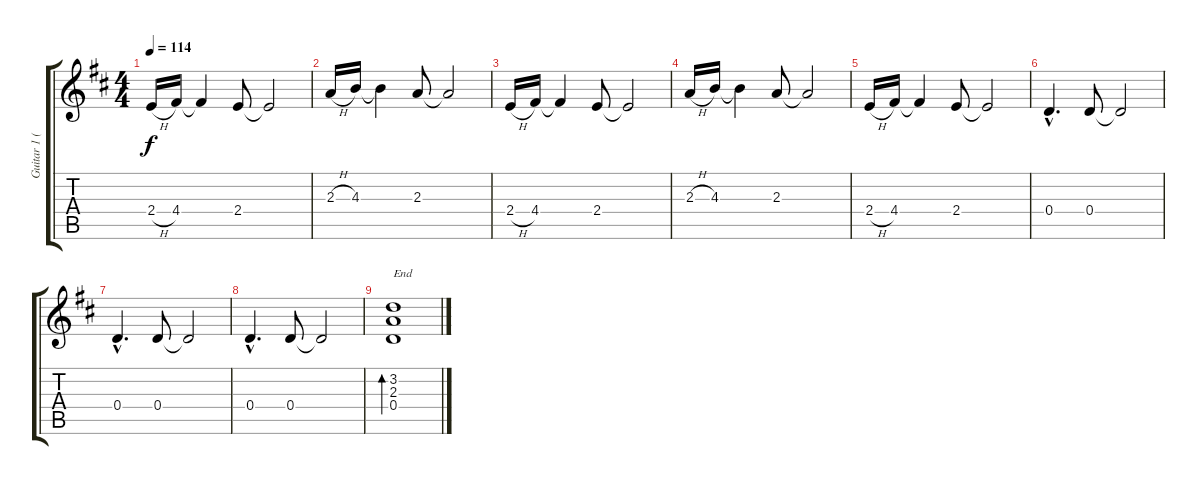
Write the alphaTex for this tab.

\track ("Guitar 1 (dist.)" "Guitar 1 (") {instrument distortionguitar}
\staff {score tabs}
\tuning (E4 B3 G3 D3 A2 D2) {hide}
\ts (4 4)
\tempo 114
\clef g2
\ks d
2.4{h}.16{dy f} 4.4.16 4.4{t}.4 2.4.8 2.4{t}.2 |
2.3{h}.16 4.3.16 4.3{t}.4 2.3.8 2.3{t}.2 |
2.4{h}.16 4.4.16 4.4{t}.4 2.4.8 2.4{t}.2 |
2.3{h}.16 4.3.16 4.3{t}.4 2.3.8 2.3{t}.2 |
2.4{h}.16 4.4.16 4.4{t}.4 2.4.8 2.4{t}.2 |
0.4{hac}.4{d} 0.4.8 0.4{t}.2 |
0.4{hac}.4{d} 0.4.8 0.4{t}.2 |
0.4{hac}.4{d} 0.4.8 0.4{t}.2 |
(3.2 2.3 0.4).1{bd 120 txt "End"}
